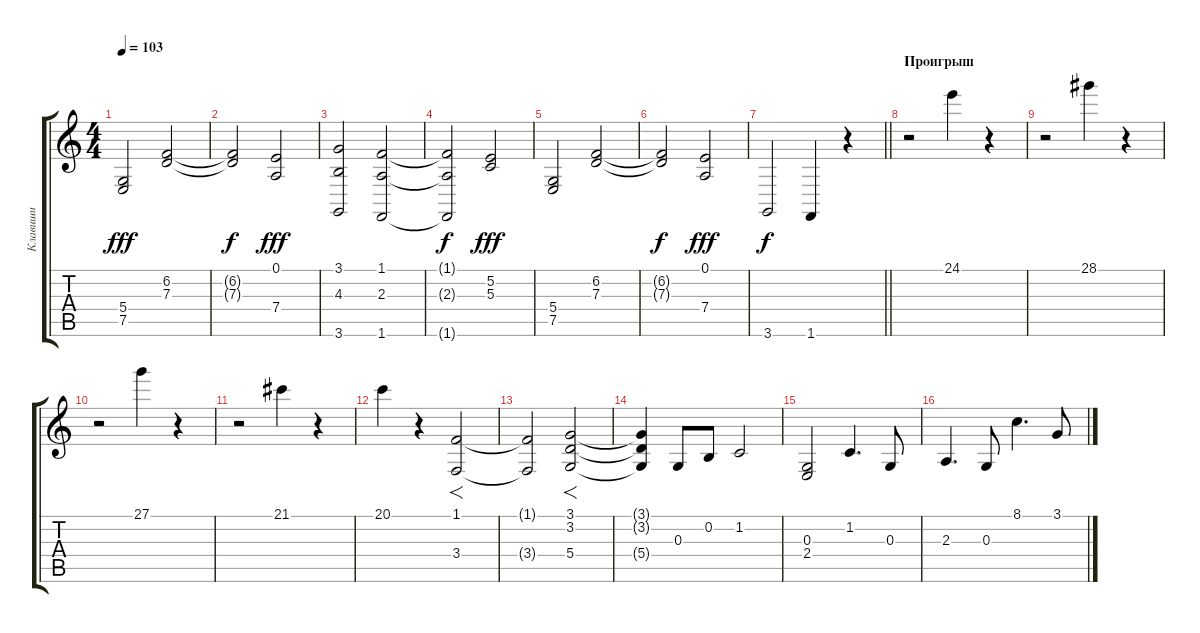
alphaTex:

\track ("Клавиши" "Клавиши") {instrument electricgrandpiano}
\staff {score tabs}
\tuning (E4 B3 G3 D3 A2 E2) {hide}
\ts (4 4)
\tempo 103
\clef g2
\ks c
(5.4 7.5).2{dy fff} (6.2 7.3).2 |
(6.2{t} 7.3{t}).2{dy f} (0.1 7.4).2{dy fff} |
(3.1 4.3 3.6).2 (1.1 2.3 1.6).2 |
(1.1{t} 2.3{t} 1.6{t}).2{dy f} (5.2 5.3).2{dy fff instrument synthbrass2} |
(5.4 7.5).2 (6.2 7.3).2 |
(6.2{t} 7.3{t}).2{dy f} (0.1 7.4).2{dy fff} |
\barLineRight lightlight
3.6.2{dy f} 1.6.4 r.4 |
\section ("" "Проигрыш")
r.2{volume 10 instrument vibraphone} 24.1.4 r.4 |
r.2 28.1.4 r.4 |
r.2 27.1.4 r.4 |
r.2 21.1.4 r.4 |
20.1.4 r.4 (1.1 3.4).2{f volume 13 instrument brasssection} |
(1.1{t} 3.4{t}).2 (3.1 3.2 5.4).2{f} |
(3.1{t} 3.2{t} 5.4{t}).4 0.3.8{volume 9 instrument synthstrings1} 0.2.8 1.2.2 |
(0.3 2.4).2 1.2.4{d} 0.3.8 |
2.3.4{d} 0.3.8 8.1.4{d} 3.1.8
